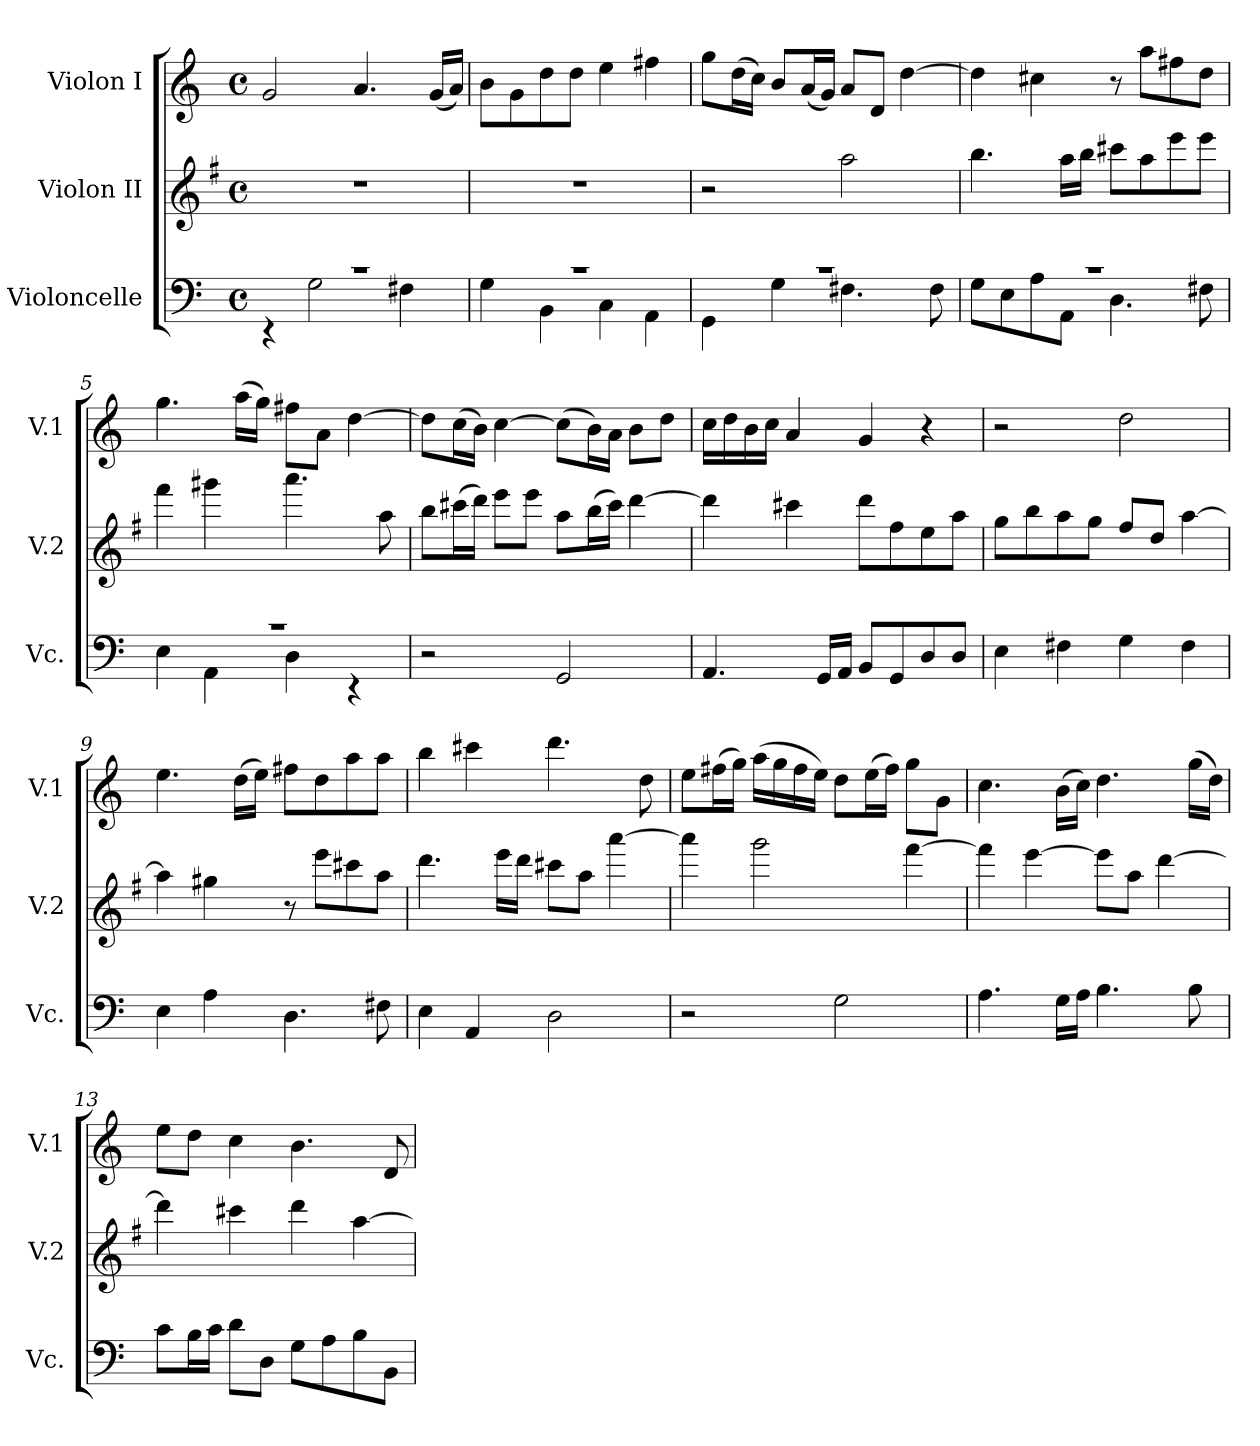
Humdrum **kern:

**kern	**kern	**kern
*part3	*part2	*part1
*staff3	*staff2	*staff1
*I"Violoncelle	*I"Violon II	*I"Violon I
*I'Vc.	*I'V.2	*I'V.1
*clefF4	*clefG2	*clefG2
*	*ITrd4c7	*
*k[]	*k[]	*k[]
*C:	*C:	*C:
*M4/4	*M4/4	*M4/4
*met(c)	*met(c)	*met(c)
=1	=1	=1
*^	*	*
1rc	4rEE	1r	2g/
.	2G\	.	.
.	.	.	4.a/
.	4F#X\	.	.
.	.	.	(16g/LL
.	.	.	16a/JJ)
=2	=2	=2	=2
1rc	4G\	1r	8b\L
.	.	.	8g\
.	4BB\	.	8dd\
.	.	.	8dd\J
.	4C\	.	4ee\
.	4AA\	.	4ff#X\
=3	=3	=3	=3
1rc	4GG\	2r	8gg\L
.	.	.	(16dd\L
.	.	.	16cc\JJ)
.	4G\	.	8b/L
.	.	.	(16a/L
.	.	.	16g/JJ)
.	4.F#X\	2dd\	8a/L
.	.	.	8d/J
.	.	.	[4dd\
.	8F#\	.	.
=4	=4	=4	=4
1rc	8G\L	4.ee\	4dd\]
.	8E\	.	.
.	8A\	.	4cc#X\
.	8AA\J	16dd\LL	.
.	.	16ee\JJ	.
.	4.D\	8ff#X\L	8r
.	.	8dd\	8aa\L
.	.	8aa\	8ff#X\
.	8F#X\	8aa\J	8dd\J
=5	=5	=5	=5
1rc	4E\	4bb\	4.gg\
.	4AA\	4ccc#X\	.
.	.	.	(16aa\LL
.	.	.	16gg\JJ)
.	4D\	4.ddd\	8ff#X\L
.	.	.	8a\J
.	4rEE	.	[4dd\
.	.	8dd\	.
*v	*v	*	*
!!LO:LB:g=z
=6	=6	=6
2r	8ee\L	8dd\L]
.	(16ff#X\L	(16cc\L
.	16gg\JJ)	16b\JJ)
.	8aa\L	[4cc\
.	8aa\J	.
2GG/	8dd\L	(8cc\L]
.	(16ee\L	16b\L)
.	16ff#\JJ)	16a\JJ
.	[4gg\	8b\L
.	.	8dd\J
=7	=7	=7
4.AA/	4gg\]	16cc\LL
.	.	16dd\
.	.	16b\
.	.	16cc\JJ
.	4ff#X\	4a/
16GG/LL	.	.
16AA/JJ	.	.
8BB/L	8gg\L	4g/
8GG/	8b\	.
8D/	8a\	4r
8D/J	8dd\J	.
=8	=8	=8
4E\	8cc\L	2r
.	8ee\	.
4F#X\	8dd\	.
.	8cc\J	.
4G\	8b/L	2dd\
.	8g/J	.
4F#\	[4dd\	.
=9	=9	=9
4E\	4dd\]	4.ee\
4A\	4cc#X\	.
.	.	(16dd\LL
.	.	16ee\JJ)
4.D\	8r	8ff#X\L
.	8aa\L	8dd\
.	8ff#X\	8aa\
8F#X\	8dd\J	8aa\J
=10	=10	=10
4E\	4.gg\	4bb\
4AA/	.	4ccc#X\
.	16aa\LL	.
.	16gg\JJ	.
2D\	8ff#X\L	4.ddd\
.	8dd\J	.
.	[4ddd\	.
.	.	8dd\
!!LO:LB:g=z
=11	=11	=11
2r	4ddd\]	8ee\L
.	.	(16ff#X\L
.	.	16gg\JJ)
.	2ccc\	(16aa\LL
.	.	16gg\
.	.	16ff#\
.	.	16ee\JJ)
2G\	.	8dd\L
.	.	(16ee\L
.	.	16ff#\JJ)
.	[4bb\	8gg\L
.	.	8g\J
=12	=12	=12
4.A\	4bb\]	4.cc\
.	[4aa\	.
16G\LL	.	(16b\LL
16A\JJ	.	16cc\JJ)
4.B\	8aa\L]	4.dd\
.	8dd\J	.
.	[4gg\	.
8B\	.	(16gg\LL
.	.	16dd\JJ)
=13	=13	=13
8c\L	4gg\]	8ee\L
16B\L	.	8dd\J
16c\JJ	.	.
8d\L	4ff#X\	4cc\
8D\J	.	.
8G\L	4gg\	4.b\
8A\	.	.
8B\	[4dd\	.
8BB\J	.	8d/
=	=	=
*-	*-	*-
